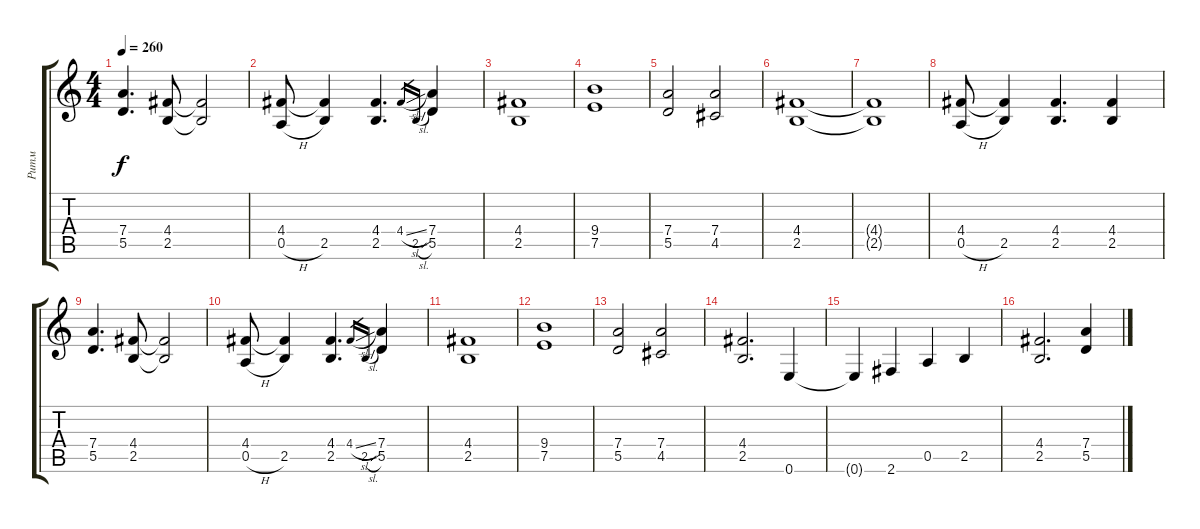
\track ("Ритм" "Ритм") {instrument distortionguitar}
\staff {score tabs}
\tuning (E4 B3 G3 D3 A2 E2) {hide}
\ts (4 4)
\tempo 260
\clef g2
\ks c
(7.4 5.5).4{d dy f} (4.4 2.5).8 (4.4{t} 2.5{t}).2 |
(4.4 0.5{h}).8 (4.4{t} 2.5).4 (4.4 2.5).4{d} 4.4{sl}.16{gr} 2.5{sl}.16{gr} (7.4 5.5).4 |
(4.4 2.5).1 |
(9.4 7.5).1 |
(7.4 5.5).2 (7.4 4.5).2 |
(4.4 2.5).1 |
(4.4{t} 2.5{t}).1 |
(4.4 0.5{h}).8 (4.4{t} 2.5).4 (4.4 2.5).4{d} (4.4 2.5).4 |
(7.4 5.5).4{d} (4.4 2.5).8 (4.4{t} 2.5{t}).2 |
(4.4 0.5{h}).8 (4.4{t} 2.5).4 (4.4 2.5).4{d} 4.4{sl}.16{gr} 2.5{sl}.16{gr} (7.4 5.5).4 |
(4.4 2.5).1 |
(9.4 7.5).1 |
(7.4 5.5).2 (7.4 4.5).2 |
(4.4 2.5).2{d} 0.6.4 |
0.6{t}.4 2.6.4 0.5.4 2.5.4 |
(4.4 2.5).2{d} (7.4 5.5).4
